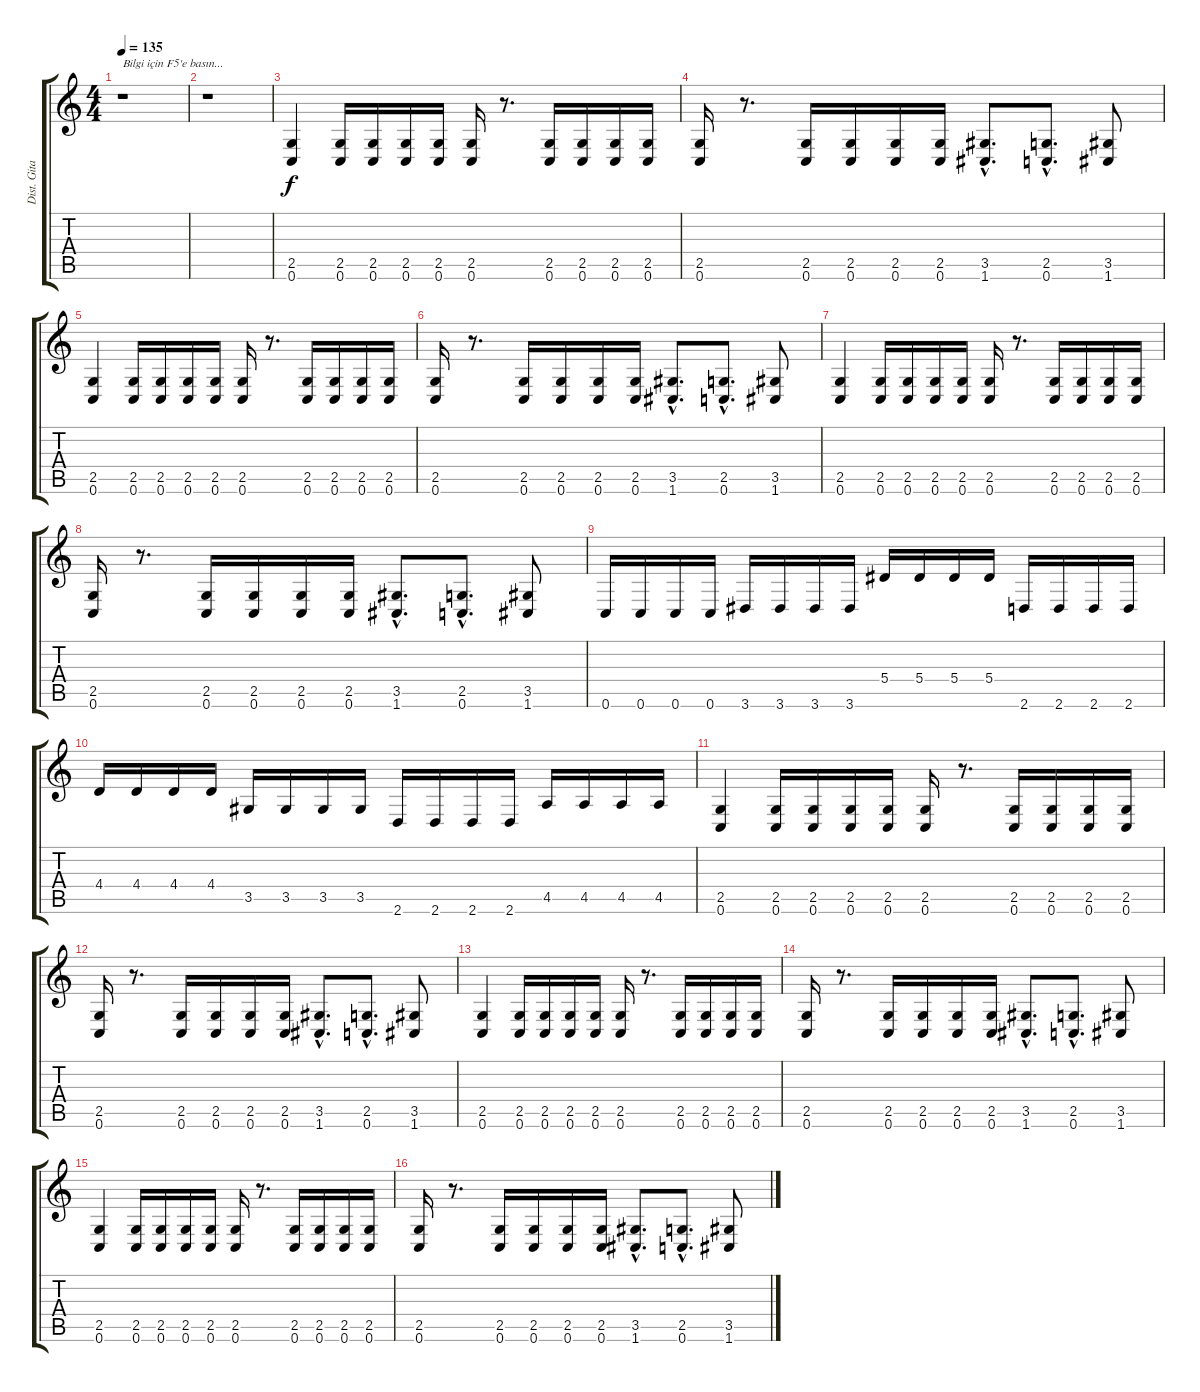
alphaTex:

\track ("Dist. Gitar 1" "Dist. Gita") {instrument overdrivenguitar}
\staff {score tabs}
\tuning (C4 G3 Eb3 Bb2 F2 C2) {hide}
\ts (4 4)
\section ("" "")
\tempo 135
\clef g2
\ks c
r.1{txt "Bilgi için F5'e basın..." dy f instrument overdrivenguitar} |
r.1 |
\section ("" "")
(2.5 0.6).4 (2.5 0.6).16 (2.5 0.6).16 (2.5 0.6).16 (2.5 0.6).16 (2.5 0.6).16 r.8{d} (2.5 0.6).16 (2.5 0.6).16 (2.5 0.6).16 (2.5 0.6).16 |
(2.5 0.6).16 r.8{d} (2.5 0.6).16 (2.5 0.6).16 (2.5 0.6).16 (2.5 0.6).16 (3.5{hac} 1.6{hac}).8{d} (2.5{hac} 0.6{hac}).8{d} (3.5 1.6).8 |
(2.5 0.6).4 (2.5 0.6).16 (2.5 0.6).16 (2.5 0.6).16 (2.5 0.6).16 (2.5 0.6).16 r.8{d} (2.5 0.6).16 (2.5 0.6).16 (2.5 0.6).16 (2.5 0.6).16 |
(2.5 0.6).16 r.8{d} (2.5 0.6).16 (2.5 0.6).16 (2.5 0.6).16 (2.5 0.6).16 (3.5{hac} 1.6{hac}).8{d} (2.5{hac} 0.6{hac}).8{d} (3.5 1.6).8 |
(2.5 0.6).4 (2.5 0.6).16 (2.5 0.6).16 (2.5 0.6).16 (2.5 0.6).16 (2.5 0.6).16 r.8{d} (2.5 0.6).16 (2.5 0.6).16 (2.5 0.6).16 (2.5 0.6).16 |
(2.5 0.6).16 r.8{d} (2.5 0.6).16 (2.5 0.6).16 (2.5 0.6).16 (2.5 0.6).16 (3.5{hac} 1.6{hac}).8{d} (2.5{hac} 0.6{hac}).8{d} (3.5 1.6).8 |
0.6.16 0.6.16 0.6.16 0.6.16 3.6.16 3.6.16 3.6.16 3.6.16 5.4.16 5.4.16 5.4.16 5.4.16 2.6.16 2.6.16 2.6.16 2.6.16 |
4.4.16 4.4.16 4.4.16 4.4.16 3.5.16 3.5.16 3.5.16 3.5.16 2.6.16 2.6.16 2.6.16 2.6.16 4.5.16 4.5.16 4.5.16 4.5.16 |
(2.5 0.6).4 (2.5 0.6).16 (2.5 0.6).16 (2.5 0.6).16 (2.5 0.6).16 (2.5 0.6).16 r.8{d} (2.5 0.6).16 (2.5 0.6).16 (2.5 0.6).16 (2.5 0.6).16 |
(2.5 0.6).16 r.8{d} (2.5 0.6).16 (2.5 0.6).16 (2.5 0.6).16 (2.5 0.6).16 (3.5{hac} 1.6{hac}).8{d} (2.5{hac} 0.6{hac}).8{d} (3.5 1.6).8 |
(2.5 0.6).4 (2.5 0.6).16 (2.5 0.6).16 (2.5 0.6).16 (2.5 0.6).16 (2.5 0.6).16 r.8{d} (2.5 0.6).16 (2.5 0.6).16 (2.5 0.6).16 (2.5 0.6).16 |
(2.5 0.6).16 r.8{d} (2.5 0.6).16 (2.5 0.6).16 (2.5 0.6).16 (2.5 0.6).16 (3.5{hac} 1.6{hac}).8{d} (2.5{hac} 0.6{hac}).8{d} (3.5 1.6).8 |
(2.5 0.6).4 (2.5 0.6).16 (2.5 0.6).16 (2.5 0.6).16 (2.5 0.6).16 (2.5 0.6).16 r.8{d} (2.5 0.6).16 (2.5 0.6).16 (2.5 0.6).16 (2.5 0.6).16 |
(2.5 0.6).16 r.8{d} (2.5 0.6).16 (2.5 0.6).16 (2.5 0.6).16 (2.5 0.6).16 (3.5{hac} 1.6{hac}).8{d} (2.5{hac} 0.6{hac}).8{d} (3.5 1.6).8
